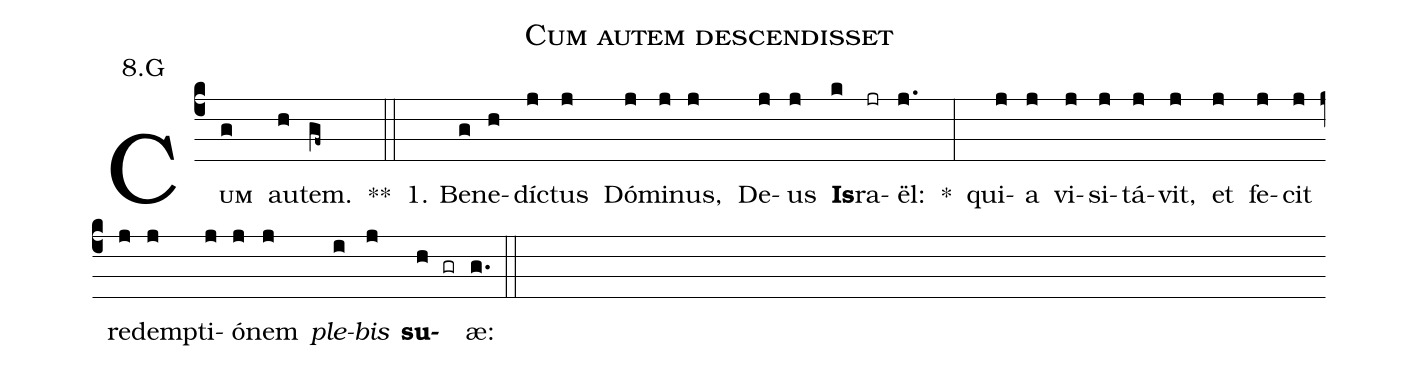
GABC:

name:Cum autem descendisset;
office-part:Antiphona;
mode:8;
annotation:8.G;
%%
(c4) C<sc>um</sc>(g) au(h)tem.(gf~) **(::)
1. Be(g)ne(h)díc(j)tus(j) Dó(j)mi(j)nus,(j) De(j)us(j) <b>Is</b>(k)ra(jr)ël:(j.) *(:) qui(j)a(j) vi(j)si(j)tá(j)vit,(j) et(j) fe(j)cit(j) red(j)emp(j)ti(j)ó(j)nem(j) <i>ple</i>(i)<i>bis</i>(j) <b>su</b>(h gr)æ:(g.) (::)
